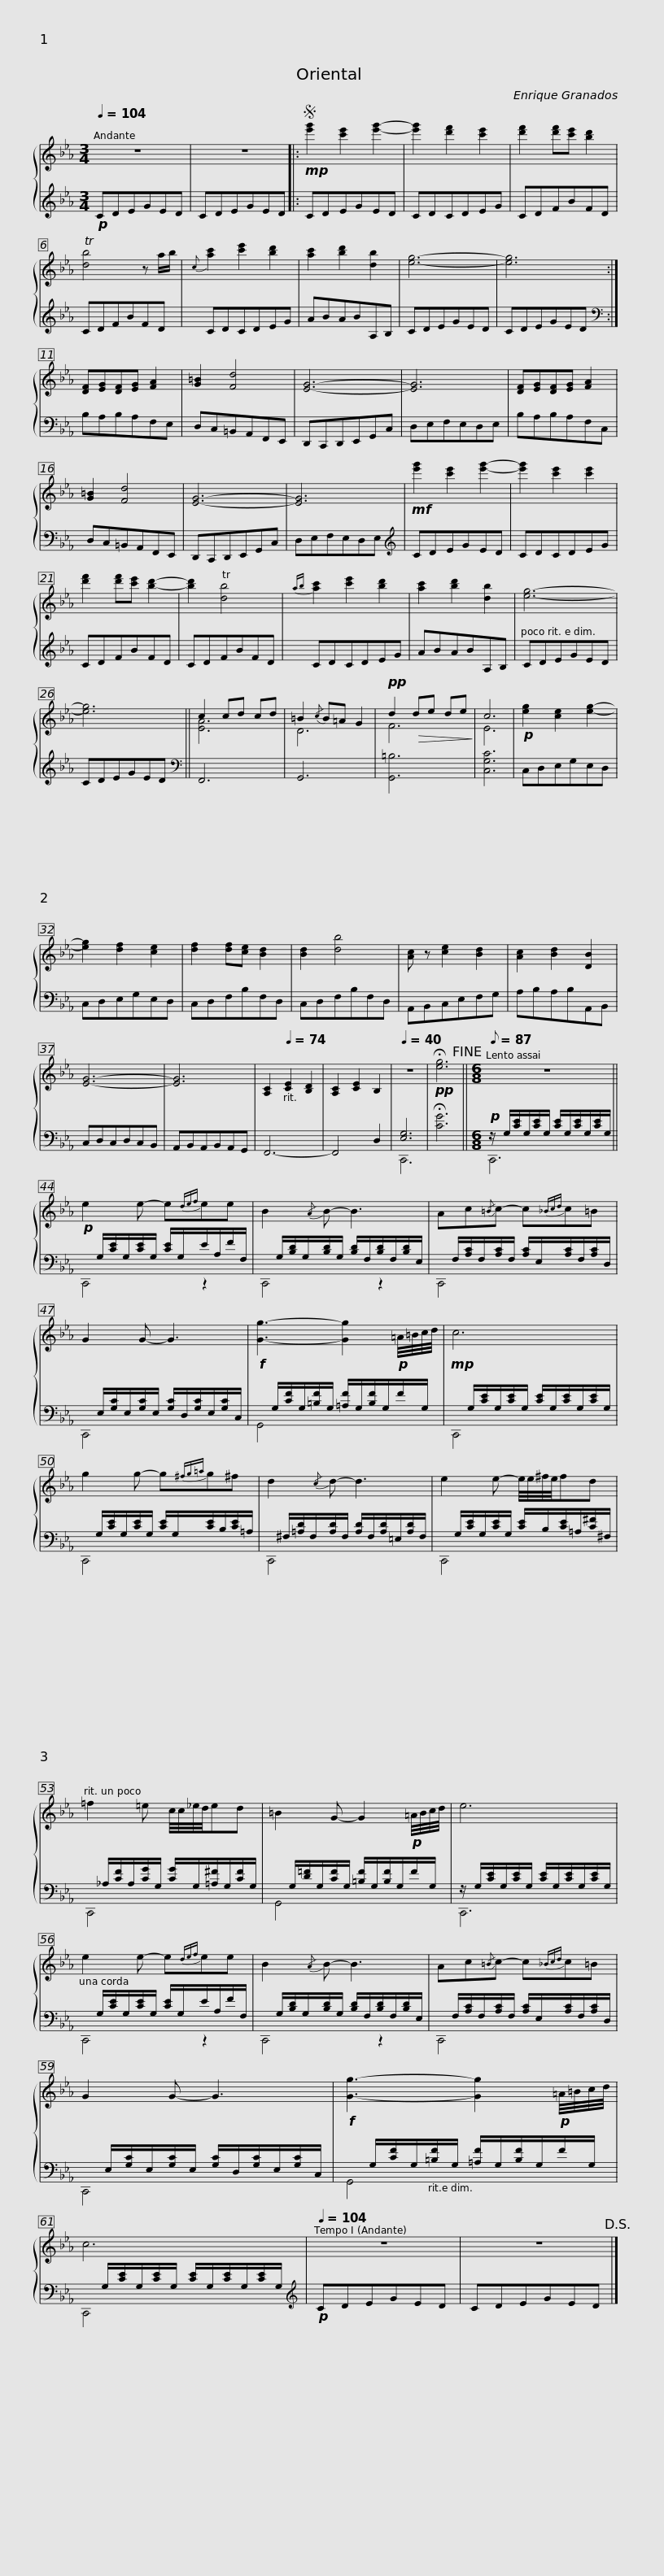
X:1
%%score { ( 1 3 ) | ( 2 4 ) }
L:1/8
Q:1/4=104
M:3/4
I:linebreak $
K:Eb
V:1 treble
V:3 treble
V:2 treble
V:4 treble
V:1
 z6 | z6 |:S!mp! [e'g']2 [c'e']2 [e'g']2- | [e'g']2 [d'f']2 [c'e']2 | [d'f']2 [d'f'][c'e'] [bd']2 |$ %5
 T[db]4 z a/b/ |{c} [ac']2 [c'e']2 [bd']2 | [ac']2 [bd']2 [db]2 | [eg]6- | [eg]6 :|$ %10
 [DF][EG][DF][EG] [FA]2 | [G=B]2 [Fd]4 | [EG]6- | [EG]6 | [DF][EG][DF][EG] [FA]2 |$ %15
 [G=B]2 [Fd]4 | [EG]6- | [EG]6 |!mf! [e'g']2 [c'e']2 [e'g']2- | [e'g']2 [c'e']2 [c'e']2 |$ %20
 [d'f']2 [d'f'][c'e'] [bd']2- | [bd']2 T[db]4 |{ab} [ac']2 [c'e']2 [bd']2 | [ac']2 [bd']2 [db]2 | [eg]6- | %25
 [eg]6 ||$ c2 cd cd | =B2{/c} B=A G2 |!pp! d2!>(! de de!>)! | c6 | %30
!p! [eg]2 [ce]2 [eg]2- | [eg]2 [df]2 [ce]2 |$ [df]2 [df][ce] [Bd]2 | [Bd]2 [db]4 | [Ac] z [ce]2 [Bd]2 | %35
 [Ac]2 [Bd]2 [DB]2 | [EG]6- |$ [EG]6 | [A,C]2[Q:1/4=74] [CE]2 [B,D]2 | [A,C]2 [CE]2 B,2 | %40
[Q:1/4=40] z6 |!pp! !fermata![eg]6!fine! ||$[M:6/8][Q:1/8=87] z6 ||!p! e2 e- e{def}ee | B2{/A} B- B3 |$ %45
 Ac{/=B}c- c{_Bcd}c=B | G2 G- G3 |!f! [Gg]3- [Gg]2!p! =A/4=B/4c/4d/4 |$!mp! c6 | g2 g- g{^fg=a}g^f | %50
 d2{/c} d- d3 |$ e2 e- e/4e/4^f/4e/4fd | =f2 =e c/4c/4_e/4d/4ed | =B2 G- G2!p! =A/4B/4c/4d/4 |$ e6 | %55
 e2 e- e{def}ee | B2{/A} B- B3 |$ Ac{/=B}c- c{_Bcd}c=B | G2 G- G3 |!f! [Gg]3- [Gg]2!p! =A/4=B/4c/4d/4 |$ %60
 c6 |[Q:1/4=104] z6 | z6!D.S.! |] %63
V:2
!p! CDEGED | CDEGED |: CDEGED | CDCDEG | CDFBFD |$ %5
 CDFBFD | CDCDEG | ABABA,B, | CDEGED | CDEGED :|$ %10
[K:bass] B,A,B,A,F,E, | D,C,=B,,A,,F,,E,, | D,,C,,D,,E,,G,,C, | D,E,F,E,D,E, | B,A,B,A,F,C, |$ %15
 D,C,=B,,A,,F,,E,, | D,,C,,D,,E,,G,,C, | D,E,F,E,D,E, |[K:treble] CDEGED | CDCDEG |$ %20
 CDFBFD | CDFBFD | CDCDEG | ABABA,B, | CDEGED | %25
 CDEGED ||$[K:bass] F,,6 | G,,6 | [G,,=B,]6 | [C,G,C]6 | %30
 C,D,E,G,E,D, | C,D,E,G,E,D, |$ C,D,F,B,F,D, | C,D,F,B,F,D, | A,,B,,C,E,F,G, | %35
 A,B,A,B,A,,B,, | C,D,C,D,C,B,, |$ A,,B,,A,,B,,A,,G,, | F,,6- | F,,4 D,2 | %40
 [E,G,]6 | !fermata![CG]6 ||$[M:6/8]!p! z/ G,/[CE]/G,/[CE]/G,/ [CE]/G,/[CE]/G,/[CE]/G,/ ||x/G,/[CE]/G,/[CE]/G,/ [CE]/G,/E/A,/F/F,/ |x/G,/[B,D]/G,/[B,D]/G,/ [B,D]/F,/[B,D]/F,/[B,D]/E,/ |$ %45
x/F,/[A,C]/F,/[A,C]/F,/ [A,C]/E,/[A,C]/F,/[A,C]/D,/ |x/E,/[G,C]/E,/[G,C]/E,/ [G,C]/D,/[G,C]/E,/[G,C]/C,/ |x/G,/[CF]/G,/[=B,F]/G,/ [=A,F]/G,/[B,F]/G,/F/G,/ |$x/G,/[CE]/G,/[CE]/G,/ [CE]/G,/[CE]/G,/[CE]/G,/ |x/G,/[CE]/G,/[CE]/G,/ [CE]/G,/[CE]/B,/[CE]/=A,/ | %50
x/^F,/[=A,D]/F,/[A,D]/F,/ [A,D]/F,/[A,D]/=E,/[A,D]/F,/ |$x/G,/[CE]/G,/[CE]/G,/ [CE]/B,/[CE]/=A,/[C^F]/^F,/ |x/_A,/[CF]/A,/[CG]/G,/ [CG]/G,/[=A,^F]/G,/[CF]/G,/ |x/G,/[D=F]/G,/[CF]/G,/ [=B,F]/G,/[B,F]/G,/F/G,/ |$ z/ G,/[CE]/G,/[CE]/G,/ [CE]/G,/[CE]/G,/[CE]/G,/ | %55
x/G,/[CE]/G,/[CE]/G,/ [CE]/G,/E/A,/F/F,/ |x/G,/[B,D]/G,/[B,D]/G,/ [B,D]/F,/[B,D]/F,/[B,D]/E,/ |$x/F,/[A,C]/F,/[A,C]/F,/ [A,C]/E,/[A,C]/F,/[A,C]/D,/ |x/E,/[G,C]/E,/[G,C]/E,/ [G,C]/D,/[G,C]/E,/[G,C]/C,/ |x/G,/[CF]/G,/[=B,F]/G,/ [=A,F]/G,/[B,F]/G,/F/G,/ |$ %60
x/G,/[CE]/G,/[CE]/G,/ [CE]/G,/[CE]/G,/[CE]/G,/ |[K:treble]!p! CDEGED | CDEGED |] %63
V:3
 x6 | x6 |: x6 | x6 | x6 |$ %5
 x6 | x6 | x6 | x6 | x6 :|$ %10
 x6 | x6 | x6 | x6 | x6 |$ %15
 x6 | x6 | x6 | x6 | x6 |$ %20
 x6 | x6 | x6 | x6 | x6 | %25
 x6 ||$ [EA]6 | D6 | F6 | E6 | %30
 x6 | x6 |$ x6 | x6 | x6 | %35
 x6 | x6 |$ x6 | x6 | x6 | %40
 x6 | x6 ||$[M:6/8] x6 || x6 | x6 |$ %45
 x6 | x6 | x6 |$ x6 | x6 | %50
 x6 |$ x6 | x6 | x6 |$ x6 | %55
 x6 | x6 |$ x6 | x6 | x6 |$ %60
 x6 | x6 | x6 |] %63
V:4
 x6 | x6 |: x6 | x6 | x6 |$ %5
 x6 | x6 | x6 | x6 | x6 :|$ %10
[K:bass] x6 | x6 | x6 | x6 | x6 |$ %15
 x6 | x6 | x6 |[K:treble] x6 | x6 |$ %20
 x6 | x6 | x6 | x6 | x6 | %25
 x6 ||$[K:bass] x6 | x6 | x6 | x6 | %30
 x6 | x6 |$ x6 | x6 | x6 | %35
 x6 | x6 |$ x6 | x6 | x6 | %40
 C,,6 | x6 ||$[M:6/8] C,,6 || C,,4 z2 | C,,4 z2 |$ %45
 C,,4 x2 | C,,4 x2 | G,,4 x2 |$ C,,4 x2 | C,,4 x2 | %50
 C,,4 x2 |$ C,,4 x2 | C,,4 x2 | G,,4 x2 |$ C,,6 | %55
 C,,4 z2 | C,,4 z2 |$ C,,4 x2 | C,,4 x2 | G,,4 x2 |$ %60
 C,,4 x2 |[K:treble] x6 | x6 |] %63
